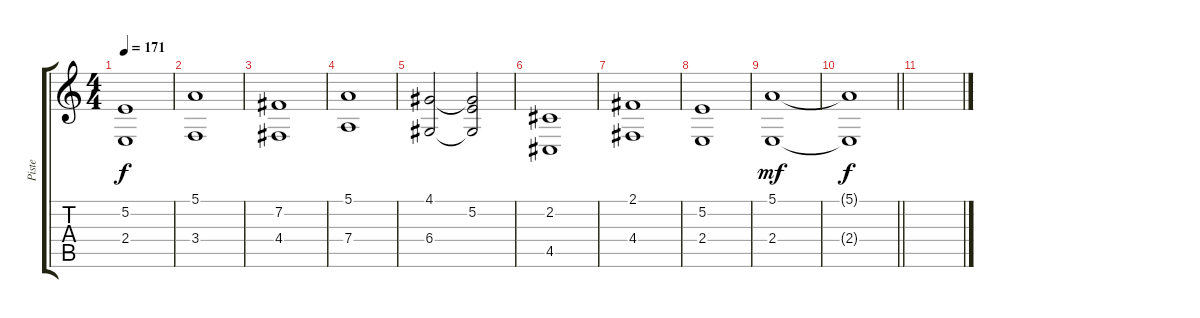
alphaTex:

\track ("Piste" "Piste") {instrument choiraahs}
\staff {score tabs}
\tuning (E4 B3 G3 D3 A2 E2) {hide}
\ts (4 4)
\tempo 171
\clef g2
\ks c
(5.2 2.4).1{dy f} |
(5.1 3.4).1 |
(7.2 4.4).1 |
(5.1 7.4).1 |
(4.1 6.4).2 (4.1{t} 5.2 6.4{t}).2 |
(2.2 4.5).1 |
(2.1 4.4).1 |
(5.2 2.4).1 |
(5.1 2.4).1{dy mf} |
\barLineRight lightlight
(5.1{t} 2.4{t}).1{dy f volume 1} |
\section ("" "")
